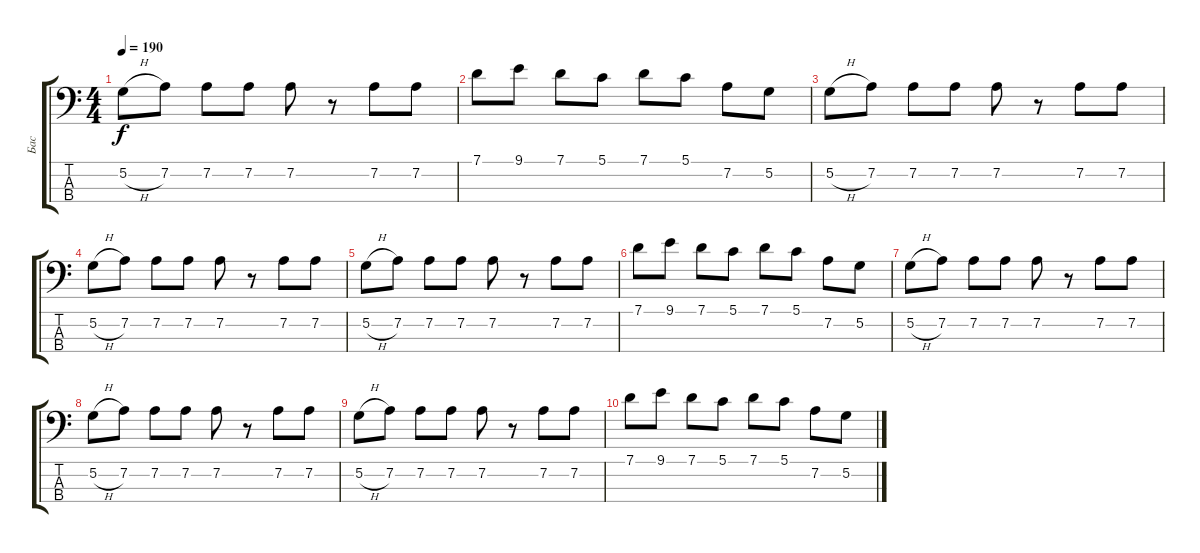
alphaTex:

\track ("Бас" "Бас") {instrument electricbassfinger}
\staff {score tabs}
\tuning (G2 D2 A1 E1) {hide}
\ts (4 4)
\tempo 190
\clef f4
\ks c
5.2{h}.8{dy f} 7.2.8 7.2.8 7.2.8 7.2.8 r.8 7.2.8 7.2.8 |
7.1.8 9.1.8 7.1.8 5.1.8 7.1.8 5.1.8 7.2.8 5.2.8 |
5.2{h}.8 7.2.8 7.2.8 7.2.8 7.2.8 r.8 7.2.8 7.2.8 |
5.2{h}.8 7.2.8 7.2.8 7.2.8 7.2.8 r.8 7.2.8 7.2.8 |
5.2{h}.8 7.2.8 7.2.8 7.2.8 7.2.8 r.8 7.2.8 7.2.8 |
7.1.8 9.1.8 7.1.8 5.1.8 7.1.8 5.1.8 7.2.8 5.2.8 |
5.2{h}.8 7.2.8 7.2.8 7.2.8 7.2.8 r.8 7.2.8 7.2.8 |
5.2{h}.8 7.2.8 7.2.8 7.2.8 7.2.8 r.8 7.2.8 7.2.8 |
5.2{h}.8 7.2.8 7.2.8 7.2.8 7.2.8 r.8 7.2.8 7.2.8 |
7.1.8 9.1.8 7.1.8 5.1.8 7.1.8 5.1.8 7.2.8 5.2.8
